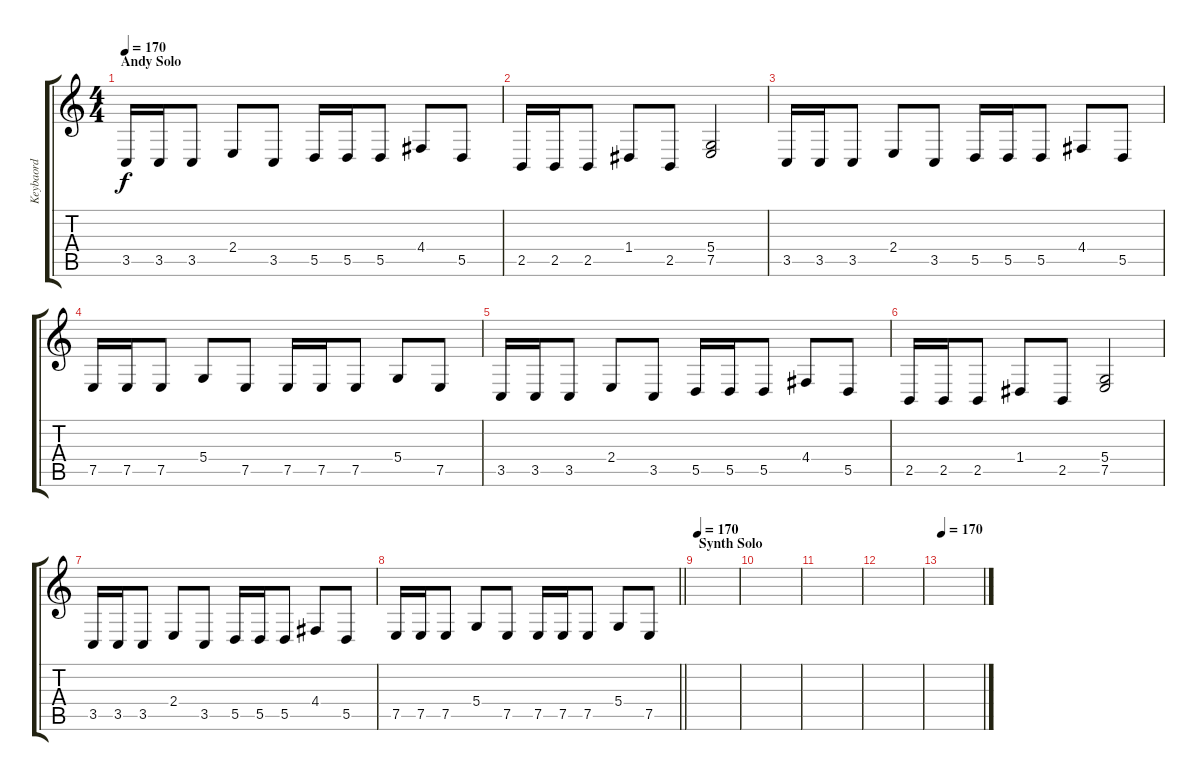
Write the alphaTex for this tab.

\track ("Keybaord" "Keybaord") {instrument violin}
\staff {score tabs}
\tuning (E4 B3 G3 D3 A2 E2) {hide}
\ts (4 4)
\section ("" "Andy Solo")
\tempo 170
\clef g2
\ks c
3.5.16{dy f} 3.5.16 3.5.8 2.4.8 3.5.8 5.5.16 5.5.16 5.5.8 4.4.8 5.5.8 |
2.5.16 2.5.16 2.5.8 1.4.8 2.5.8 (5.4 7.5).2 |
3.5.16 3.5.16 3.5.8 2.4.8 3.5.8 5.5.16 5.5.16 5.5.8 4.4.8 5.5.8 |
7.5.16 7.5.16 7.5.8 5.4.8 7.5.8 7.5.16 7.5.16 7.5.8 5.4.8 7.5.8 |
3.5.16 3.5.16 3.5.8 2.4.8 3.5.8 5.5.16 5.5.16 5.5.8 4.4.8 5.5.8 |
2.5.16 2.5.16 2.5.8 1.4.8 2.5.8 (5.4 7.5).2 |
3.5.16 3.5.16 3.5.8 2.4.8 3.5.8 5.5.16 5.5.16 5.5.8 4.4.8 5.5.8 |
\barLineRight lightlight
7.5.16 7.5.16 7.5.8 5.4.8 7.5.8 7.5.16 7.5.16 7.5.8 5.4.8 7.5.8 |
\section ("" "Synth Solo")
\tempo 170
|
|
|
|
\tempo 170
